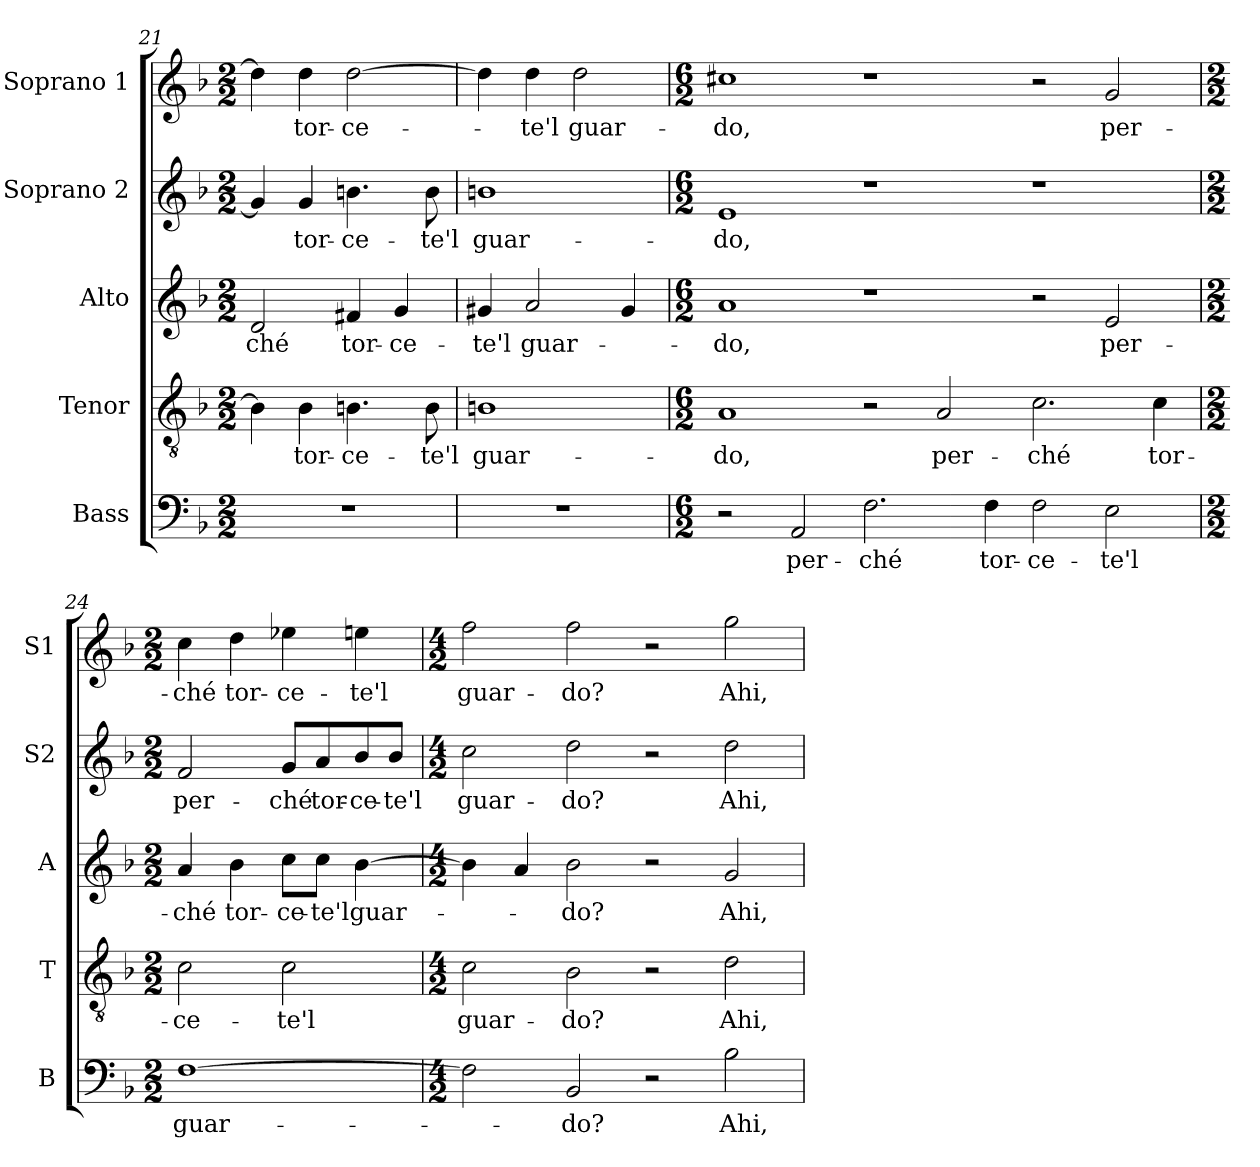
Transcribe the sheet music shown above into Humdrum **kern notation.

**kern	**text	**kern	**text	**kern	**text	**kern	**text	**kern	**text
*part5	*part5	*part4	*part4	*part3	*part3	*part2	*part2	*part1	*part1
*staff5	*staff5	*staff4	*staff4	*staff3	*staff3	*staff2	*staff2	*staff1	*staff1
*I"Bass	*	*I"Tenor	*	*I"Alto	*	*I"Soprano 2	*	*I"Soprano 1	*
*I'B	*	*I'T	*	*I'A	*	*I'S2	*	*I'S1	*
*clefF4	*	*clefGv2	*	*clefG2	*	*clefG2	*	*clefG2	*
*	*	*ITrd7c12	*	*	*	*	*	*	*
*k[b-]	*	*k[b-]	*	*k[b-]	*	*k[b-]	*	*k[b-]	*
*F:	*	*F:	*	*F:	*	*F:	*	*F:	*
*M2/2	*	*M2/2	*	*M2/2	*	*M2/2	*	*M2/2	*
=21	=21	=21	=21	=21	=21	=21	=21	=21	=21
!	!	!	!	!	!LO:LY:b:color=#000000	!	!	!	!
1r	.	4BB-i\]	.	2di/	-ché	4gi/]	.	4ddi\]	.
!	!	!	!LO:LY:b:color=#000000	!	!	!	!	!	!
!	!	!	!	!	!	!	!LO:LY:b:color=#000000	!	!
!	!	!	!	!	!	!	!	!	!LO:LY:b:color=#000000
.	.	4BB-i\	tor-	.	.	4gi/	tor-	4ddi\	tor-
!	!	!	!LO:LY:b:color=#000000	!	!	!	!	!	!
!	!	!	!	!	!LO:LY:b:color=#000000	!	!	!	!
!	!	!	!	!	!	!	!LO:LY:b:color=#000000	!	!
!	!	!	!	!	!	!	!	!	!LO:LY:b:color=#000000
.	.	4.BBni\	-ce-	4f#Xi/	tor-	4.bni\	-ce-	[2ddi\	-ce-
!	!	!	!	!	!LO:LY:b:color=#000000	!	!	!	!
.	.	.	.	4gi/	-ce-	.	.	.	.
!	!	!	!LO:LY:b:color=#000000	!	!	!	!	!	!
!	!	!	!	!	!	!	!LO:LY:b:color=#000000	!	!
.	.	8BBi\	-te'l	.	.	8bi\	-te'l	.	.
=22	=22	=22	=22	=22	=22	=22	=22	=22	=22
!	!	!	!LO:LY:b:color=#000000	!	!	!	!	!	!
!	!	!	!	!	!LO:LY:b:color=#000000	!	!	!	!
!	!	!	!	!	!	!	!LO:LY:b:color=#000000	!	!
1r	.	1BBni	guar-	4g#Xi/	-te'l	1bni	guar-	4ddi\]	.
!	!	!	!	!	!LO:LY:b:color=#000000	!	!	!	!
!	!	!	!	!	!	!	!	!	!LO:LY:b:color=#000000
.	.	.	.	2ai/	guar-	.	.	4ddi\	-te'l
!	!	!	!	!	!	!	!	!	!LO:LY:b:color=#000000
.	.	.	.	.	.	.	.	2ddi\	guar-
.	.	.	.	4g#i/	.	.	.	.	.
!!LO:PB:g=z
=23	=23	=23	=23	=23	=23	=23	=23	=23	=23
*M6/2	*	*M6/2	*	*M6/2	*	*M6/2	*	*M6/2	*
!	!	!	!LO:LY:b:color=#000000	!	!	!	!	!	!
!	!	!	!	!	!LO:LY:b:color=#000000	!	!	!	!
!	!	!	!	!	!	!	!LO:LY:b:color=#000000	!	!
!	!	!	!	!	!	!	!	!	!LO:LY:b:color=#000000
2r	.	1AAi	-do,	1ai	-do,	1ei	-do,	1cc#Xi	-do,
!	!LO:LY:b:color=#000000	!	!	!	!	!	!	!	!
2AAi/	per-	.	.	.	.	.	.	.	.
!	!LO:LY:b:color=#000000	!	!	!	!	!	!	!	!
2.Fi\	-ché	2r	.	1r	.	1r	.	1r	.
!	!	!	!LO:LY:b:color=#000000	!	!	!	!	!	!
.	.	2AAi/	per-	.	.	.	.	.	.
!	!LO:LY:b:color=#000000	!	!	!	!	!	!	!	!
4Fi\	tor-	.	.	.	.	.	.	.	.
!	!LO:LY:b:color=#000000	!	!	!	!	!	!	!	!
!	!	!	!LO:LY:b:color=#000000	!	!	!	!	!	!
2Fi\	-ce-	2.Ci\	-ché	2r	.	1r	.	2r	.
!	!LO:LY:b:color=#000000	!	!	!	!	!	!	!	!
!	!	!	!	!	!LO:LY:b:color=#000000	!	!	!	!
!	!	!	!	!	!	!	!	!	!LO:LY:b:color=#000000
2Ei\	-te'l	.	.	2ei/	per-	.	.	2gi/	per-
!	!	!	!LO:LY:b:color=#000000	!	!	!	!	!	!
.	.	4Ci\	tor-	.	.	.	.	.	.
=24	=24	=24	=24	=24	=24	=24	=24	=24	=24
*M2/2	*	*M2/2	*	*M2/2	*	*M2/2	*	*M2/2	*
!	!LO:LY:b:color=#000000	!	!	!	!	!	!	!	!
!	!	!	!LO:LY:b:color=#000000	!	!	!	!	!	!
!	!	!	!	!	!LO:LY:b:color=#000000	!	!	!	!
!	!	!	!	!	!	!	!LO:LY:b:color=#000000	!	!
!	!	!	!	!	!	!	!	!	!LO:LY:b:color=#000000
[1Fi	guar-	2Ci\	-ce-	4ai/	-ché	2fi/	per-	4cci\	-ché
!	!	!	!	!	!LO:LY:b:color=#000000	!	!	!	!
!	!	!	!	!	!	!	!	!	!LO:LY:b:color=#000000
.	.	.	.	4b-i\	tor-	.	.	4ddi\	tor-
!	!	!	!LO:LY:b:color=#000000	!	!	!	!	!	!
!	!	!	!	!	!LO:LY:b:color=#000000	!	!	!	!
!	!	!	!	!	!	!	!LO:LY:b:color=#000000	!	!
!	!	!	!	!	!	!	!	!	!LO:LY:b:color=#000000
.	.	2Ci\	-te'l	8cci\L	-ce-	8gi/L	-ché	4ee-Xi\	-ce-
!	!	!	!	!	!LO:LY:b:color=#000000	!	!	!	!
!	!	!	!	!	!	!	!LO:LY:b:color=#000000	!	!
.	.	.	.	8cci\J	-te'l	8ai/	tor-	.	.
!	!	!	!	!	!LO:LY:b:color=#000000	!	!	!	!
!	!	!	!	!	!	!	!LO:LY:b:color=#000000	!	!
!	!	!	!	!	!	!	!	!	!LO:LY:b:color=#000000
.	.	.	.	[4b-i\	guar-	8b-i/	-ce-	4eeni\	-te'l
!	!	!	!	!	!	!	!LO:LY:b:color=#000000	!	!
.	.	.	.	.	.	8b-i/J	-te'l	.	.
=25	=25	=25	=25	=25	=25	=25	=25	=25	=25
*M4/2	*	*M4/2	*	*M4/2	*	*M4/2	*	*M4/2	*
!	!	!	!LO:LY:b:color=#000000	!	!	!	!	!	!
!	!	!	!	!	!	!	!LO:LY:b:color=#000000	!	!
!	!	!	!	!	!	!	!	!	!LO:LY:b:color=#000000
2Fi\]	.	2Ci\	guar-	4b-i\]	.	2cci\	guar-	2ffi\	guar-
.	.	.	.	4ai/	.	.	.	.	.
!	!LO:LY:b:color=#000000	!	!	!	!	!	!	!	!
!	!	!	!LO:LY:b:color=#000000	!	!	!	!	!	!
!	!	!	!	!	!LO:LY:b:color=#000000	!	!	!	!
!	!	!	!	!	!	!	!LO:LY:b:color=#000000	!	!
!	!	!	!	!	!	!	!	!	!LO:LY:b:color=#000000
2BB-i/	-do?	2BB-i\	-do?	2b-i\	-do?	2ddi\	-do?	2ffi\	-do?
2r	.	2r	.	2r	.	2r	.	2r	.
!	!LO:LY:b:color=#000000	!	!	!	!	!	!	!	!
!	!	!	!LO:LY:b:color=#000000	!	!	!	!	!	!
!	!	!	!	!	!LO:LY:b:color=#000000	!	!	!	!
!	!	!	!	!	!	!	!LO:LY:b:color=#000000	!	!
!	!	!	!	!	!	!	!	!	!LO:LY:b:color=#000000
2B-i\	Ahi,	2Di\	Ahi,	2gi/	Ahi,	2ddi\	Ahi,	2ggi\	Ahi,
=	=	=	=	=	=	=	=	=	=
*-	*-	*-	*-	*-	*-	*-	*-	*-	*-
